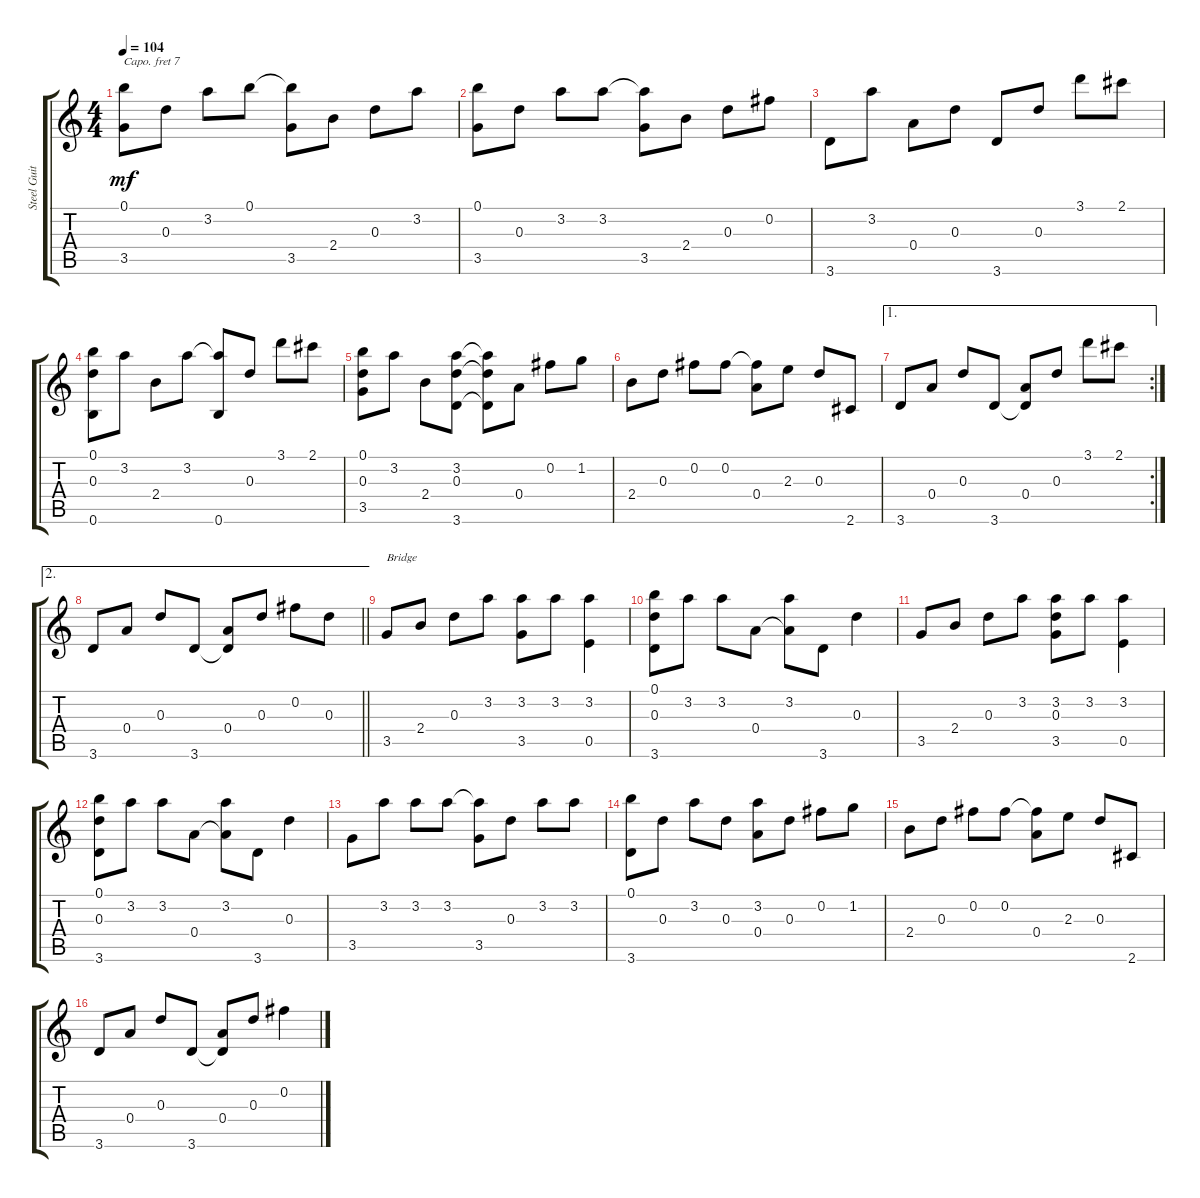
\track ("Steel Guitar" "Steel Guit") {instrument acousticguitarsteel}
\staff {score tabs}
\capo 7
\tuning (E4 B3 G3 D3 A2 E2) {hide}
\ts (4 4)
\tempo 104
\clef g2
\ks c
(0.1 3.5).8{dy mf} 0.3.8 3.2.8 0.1.8 (0.1{t} 3.5).8 2.4.8 0.3.8 3.2.8 |
(0.1 3.5).8 0.3.8 3.2.8 3.2.8 (3.2{t} 3.5).8 2.4.8 0.3.8 0.2.8 |
3.6.8 3.2.8 0.4.8 0.3.8 3.6.8 0.3.8 3.1.8 2.1.8 |
(0.1 0.3 0.6).8 3.2.8 2.4.8 3.2.8 (3.2{t} 0.6).8 0.3.8 3.1.8 2.1.8 |
(0.1 0.3 3.5).8 3.2.8 2.4.8 (3.2 0.3 3.6).8 (3.2{t} 0.3{t} 3.6{t}).8 0.4.8 0.2.8 1.2.8 |
2.4.8 0.3.8 0.2.8 0.2.8 (0.2{t} 0.4).8 2.3.8 0.3.8 2.6.8 |
\ae 1
\rc 2
3.6.8 0.4.8 0.3.8 3.6.8 (0.4 3.6{t}).8 0.3.8 3.1.8 2.1.8 |
\ae 2
\barLineRight lightlight
3.6.8 0.4.8 0.3.8 3.6.8 (0.4 3.6{t}).8 0.3.8 0.2.8 0.3.8 |
3.5.8{txt "Bridge"} 2.4.8 0.3.8 3.2.8 (3.2 3.5).8 3.2.8 (3.2 0.5).4 |
(0.1 0.3 3.6).8 3.2.8 3.2.8 0.4.8 (3.2 0.4{t}).8 3.6.8 0.3.4 |
3.5.8 2.4.8 0.3.8 3.2.8 (3.2 0.3 3.5).8 3.2.8 (3.2 0.5).4 |
(0.1 0.3 3.6).8 3.2.8 3.2.8 0.4.8 (3.2 0.4{t}).8 3.6.8 0.3.4 |
3.5.8 3.2.8 3.2.8 3.2.8 (3.2{t} 3.5).8 0.3.8 3.2.8 3.2.8 |
(0.1 3.6).8 0.3.8 3.2.8 0.3.8 (3.2 0.4).8 0.3.8 0.2.8 1.2.8 |
2.4.8 0.3.8 0.2.8 0.2.8 (0.2{t} 0.4).8 2.3.8 0.3.8 2.6.8 |
3.6.8 0.4.8 0.3.8 3.6.8 (0.4 3.6{t}).8 0.3.8 0.2.4
